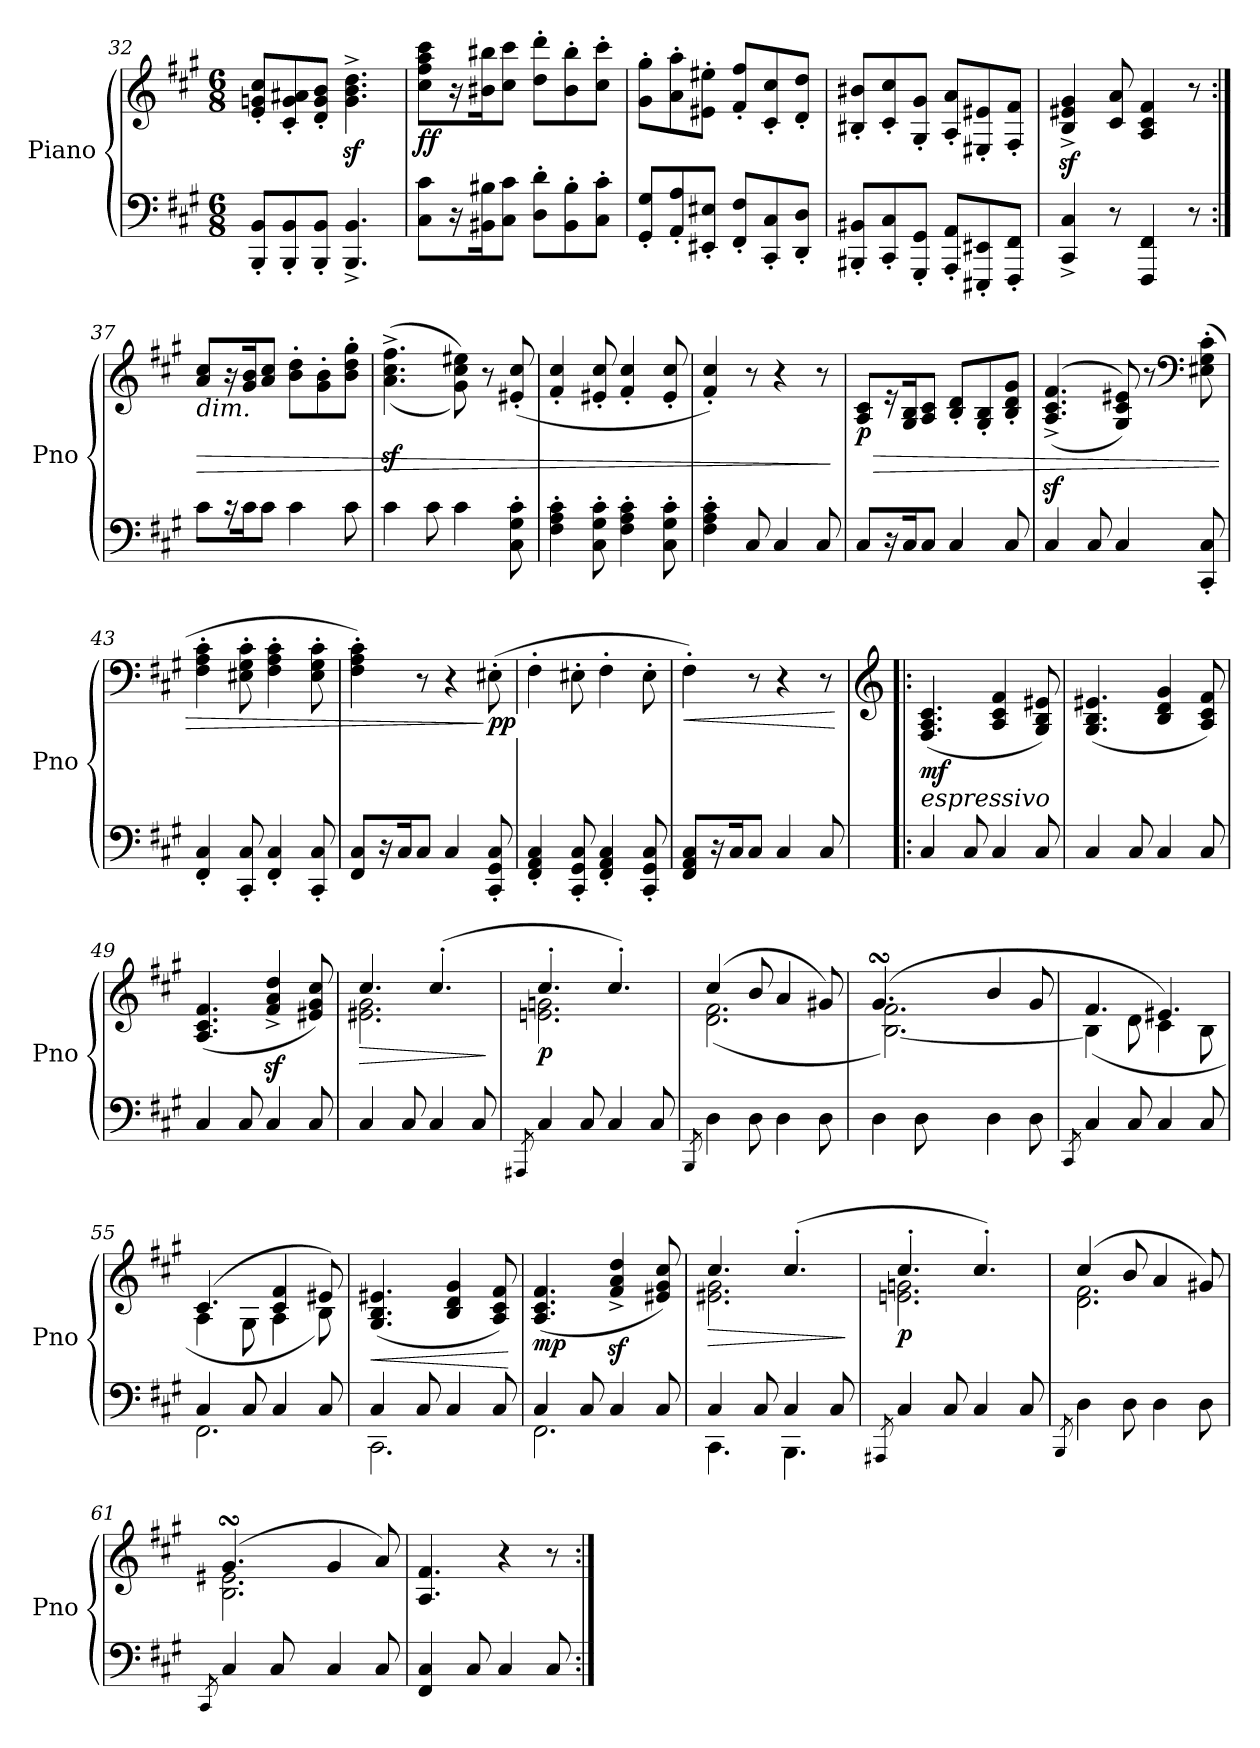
**kern	**kern	**dynam
*part1	*part1	*part1
*staff2	*staff1	*staff1/2
*I"Piano	*	*
*I'Pno	*	*
*clefF4	*clefG2	*
*k[f#c#g#]	*k[f#c#g#]	*
*M6/8	*M6/8	*
=32	=32	=32
8BBB/' 8BB/'L	8e/' 8gn/' 8cc#/'L	.
8BBB/' 8BB/'	8c#/' 8g/' 8a#X/'	.
8BBB/' 8BB/'J	8d/' 8g/' 8b/'J	.
4.BBB/^ 4.BB/^	4.g\z<^ 4.b\z<^ 4.dd\z<^	.
=33	=33	=33
!	!	!LO:DY:b
8C#\ 8c#\L	8cc#\ 8ff#\ 8aa\ 8ccc#\L	ff
16r	16r	.
16BB#X\ 16B#X\K	16b#X\ 16bb#X\K	.
8C#\ 8c#\J	8cc#\ 8ccc#\J	.
8D\' 8d\'L	8dd\' 8ddd\'L	.
8BB#\' 8B#\'	8b#\' 8bb#\'	.
8C#\' 8c#\'J	8cc#\' 8ccc#\'J	.
!!LO:LB:g=z
=34	=34	=34
8GG#/' 8G#/'L	8g#\' 8gg#\'L	.
8AA/' 8A/'	8a\' 8aa\'	.
8EE#X/' 8E#X/'J	8e#X\' 8ee#X\'J	.
8FF#/' 8F#/'L	8f#/' 8ff#/'L	.
8CC#/' 8C#/'	8c#/' 8cc#/'	.
8DD/' 8D/'J	8d/' 8dd/'J	.
=35	=35	=35
8BBB#X/' 8BB#X/'L	8B#X/' 8b#X/'L	.
8CC#/' 8C#/'	8c#/' 8cc#/'	.
8GGG#/' 8GG#/'J	8G#/' 8g#/'J	.
8AAA/' 8AA/'L	8A/' 8a/'L	.
8EEE#X/' 8EE#X/'	8E#X/' 8e#X/'	.
8FFF#/' 8FF#/'J	8F#/' 8f#/'J	.
=36	=36	=36
4CC#/^ 4C#/^	4B/z<^ 4e#X/z<^ 4g#/z<^	.
8r	8c#/ 8a/	.
4FFF#/ 4FF#/	4A/ 4c#/ 4f#/	.
8r	8r	.
=37:|!	=37:|!	=37:|!
!	!LO:TX:b:i:t=dim.	!
!	!	!LO:HP:b
8c#\L	8a/ 8cc#/L	>
16rc	16r	.
16c#\K	16g#/ 16b/K	.
8c#\J	8a/ 8cc#/J	.
4c#\	8b\' 8dd\'L	.
.	8g#\' 8b\'	.
8c#\	8b\' 8dd\' 8gg#\'J	.
=38	=38	=38
4c#\	(>(<4.a\z<^ 4.cc#\z<^ 4.ff#\z<^	.
8c#\	.	.
4c#\	8g#\ 8cc#\ 8ee#X\))	.
.	8r	.
8C#\' 8G#\' 8c#\'	(>8e#X/' 8cc#/'	.
=39	=39	=39
4F#\' 4A\' 4c#\'	4f#/' 4cc#/'	.
8C#\' 8G#\' 8c#\'	8e#X/' 8cc#/'	.
4F#\' 4A\' 4c#\'	4f#/' 4cc#/'	.
8C#\' 8G#\' 8c#\'	8e#/' 8cc#/'	.
!!LO:LB:g=z
=40	=40	=40
4F#\' 4A\' 4c#\'	4f#/' 4cc#/')	.
8C#/	8r	.
4C#/	4r	.
8C#/	8r	.
.	.	]
=41	=41	=41
!	!	!LO:HP:b
!	!	!LO:DY:n=1:b
8C#/L	8A/ 8c#/L	> p
16r	16re	.
16C#/K	16G#/ 16B/K	.
8C#/J	8A/ 8c#/J	.
4C#/	8B/' 8d/'L	.
.	8G#/' 8B/'	.
8C#/	8B/' 8d/' 8g#/'J	.
=42	=42	=42
4C#/	(>(<4.A/z<^ 4.c#/z<^ 4.f#/z<^	.
8C#/	.	.
4C#/	8G#/ 8c#/ 8e#X/))	.
.	8r	.
*	*clefF4	*
8CC#/' 8C#/'	(>8E#X\' 8G#\' 8c#\'	.
=43	=43	=43
4FF#/' 4C#/'	4F#\' 4A\' 4c#\'	.
8CC#/' 8C#/'	8E#X\' 8G#\' 8c#\'	.
4FF#/' 4C#/'	4F#\' 4A\' 4c#\'	.
8CC#/' 8C#/'	8E#\' 8G#\' 8c#\'	.
=44	=44	=44
8FF#/ 8C#/L	4F#\' 4A\' 4c#\')	.
16r	.	.
16C#/K	.	.
8C#/J	8r	.
4C#/	4r	.
!	!	!LO:DY:n=1:b
8CC#/' 8GG#/' 8C#/'	(>8E#X'\	] pp
=45	=45	=45
4FF#/' 4AA/' 4C#/'	4F#'\	.
8CC#/' 8GG#/' 8C#/'	8E#X'\	.
4FF#/' 4AA/' 4C#/'	4F#'\	.
8CC#/' 8GG#/' 8C#/'	8E#'\	.
!!LO:LB:g=z
=46	=46	=46
!	!	!LO:HP:b
8FF#/ 8AA/ 8C#/L	4F#'\)	<
16r	.	.
16C#/K	.	.
8C#/J	8r	.
4C#/	4r	.
8C#/	8r	.
.	.	[
=47!|:	=47!|:	=47!|:
*	*clefG2	*
!	!LO:TX:b:i:t=espressivo	!
!	!	!LO:DY:b
4C#/	(>4.F#/ 4.A/ 4.c#/	mf
8C#/	.	.
4C#/	4A/ 4c#/ 4f#/	.
8C#/	8G#/ 8B/ 8e#X/)	.
=48	=48	=48
4C#/	(<4.G#/ 4.B/ 4.e#X/	.
8C#/	.	.
4C#/	4B/ 4d/ 4g#/	.
8C#/	8A/ 8c#/ 8f#/)	.
=49	=49	=49
4C#/	(<4.A/ 4.c#/ 4.f#/	.
8C#/	.	.
4C#/	4f#/z<^ 4a/z<^ 4dd/z<^	.
8C#/	8e#X/ 8g#/ 8cc#/)	.
=50	=50	=50
!	!	!LO:HP:b
*	*^	*
4C#/	4.cc#/	2.e#X\ 2.g#\	>
8C#/	.	.	.
4C#/	(>4.cc#'/	.	.
8C#/	.	.	.
*	*v	*v	*
.	.	]
=51	=51	=51
8qAAA#X/	.	.
*	*^	*
!	!	!	!LO:DY:b
4C#/	4.cc#'/	2.en\ 2.gn\	p
8C#/	.	.	.
4C#/	4.cc#'/)	.	.
8C#/	.	.	.
=52	=52	=52	=52
8qBBB/	.	.	.
4D\	(>4cc#/	(<2.d\ 2.f#\	.
8D\	8b/	.	.
4D\	4a/	.	.
8D\	8g#X/)	.	.
!!LO:LB:g=z
=53	=53	=53	=53
*	*	*^	*
4D\	(>4.g#sSsS/	[2.B\ 2.f#\)	4g#!yy	.
8D\	.	.	32a!yy	.
.	.	.	32g#!yy	.
.	.	.	32f#!yy	.
.	.	.	32g#!yy	.
4D\	4b/	.	4.ryy	.
8D\	8g#/	.	.	.
*	*v	*v	*v	*
=54	=54	=54
8qCC#/	.	.
*	*^	*
4C#/	4.f#/	(<4B\]	.
8C#/	.	8d\	.
4C#/	4.e#X/)	4c#\	.
8C#/	.	8B\	.
=55	=55	=55	=55
*^	*	*	*
4C#/	2.FF#\	(>4.c#/	4A\	.
8C#/	.	.	8G#\	.
4C#/	.	4c#/ 4f#/	4A\	.
8C#/	.	8e#X/)	8B\)	.
=56	=56	=56	=56	=56
!	!	!	!	!LO:HP:b
*	*	*v	*v	*
4C#/	2.CC#\	(<4.G#/ 4.B/ 4.e#X/	<
8C#/	.	.	.
4C#/	.	4B/ 4d/ 4g#/	.
8C#/	.	8A/ 8c#/ 8f#/)	.
*v	*v	*	*
.	.	[
=57	=57	=57
*^	*	*
!	!	!	!LO:DY:b
4C#/	2.FF#\	(<4.A/ 4.c#/ 4.f#/	mp
8C#/	.	.	.
4C#/	.	4f#/z<^ 4a/z<^ 4dd/z<^	.
8C#/	.	8e#X/ 8g#/ 8cc#/)	.
=58	=58	=58	=58
!	!	!	!LO:HP:b
*	*	*^	*
4C#/	4.CC#\	4.cc#/	2.e#X\ 2.g#\	>
8C#/	.	.	.	.
4C#/	4.BBB\	(>4.cc#'/	.	.
8C#/	.	.	.	.
*v	*v	*	*	*
*	*v	*v	*
.	.	]
!!LO:PB:g=z
=59	=59	=59
8qAAA#X/	.	.
*	*^	*
!	!	!	!LO:DY:b
4C#/	4.cc#'/	2.en\ 2.gn\	p
8C#/	.	.	.
4C#/	4.cc#'/)	.	.
8C#/	.	.	.
!!LO:LB:g=z	!!
=60	=60	=60	=60
8qBBB/	.	.	.
4D\	(>4cc#/	2.d\ 2.f#\	.
8D\	8b/	.	.
4D\	4a/	.	.
8D\	8g#X/)	.	.
*	*v	*v	*
=61	=61	=61
8qCC#/	.	.
*	*^	*
*	*	*^	*
4C#/	(>4.g#sSsS/	2.B\ 2.e#X\	4g#!yy	.
*	*	*	*Xtuplet	*
8C#/	.	.	24a!yy	.
.	.	.	24g#!yy	.
.	.	.	24f#!yy	.
4C#/	4g#/	.	4.ryy	.
8C#/	8a/)	.	.	.
*	*v	*v	*v	*
=62	=62	=62
4FF#/ 4C#/	4.A/ 4.f#/	.
8C#/	.	.
4C#/	4r	.
8C#/	8r	.
=:|!	=:|!	=:|!
*-	*-	*-
